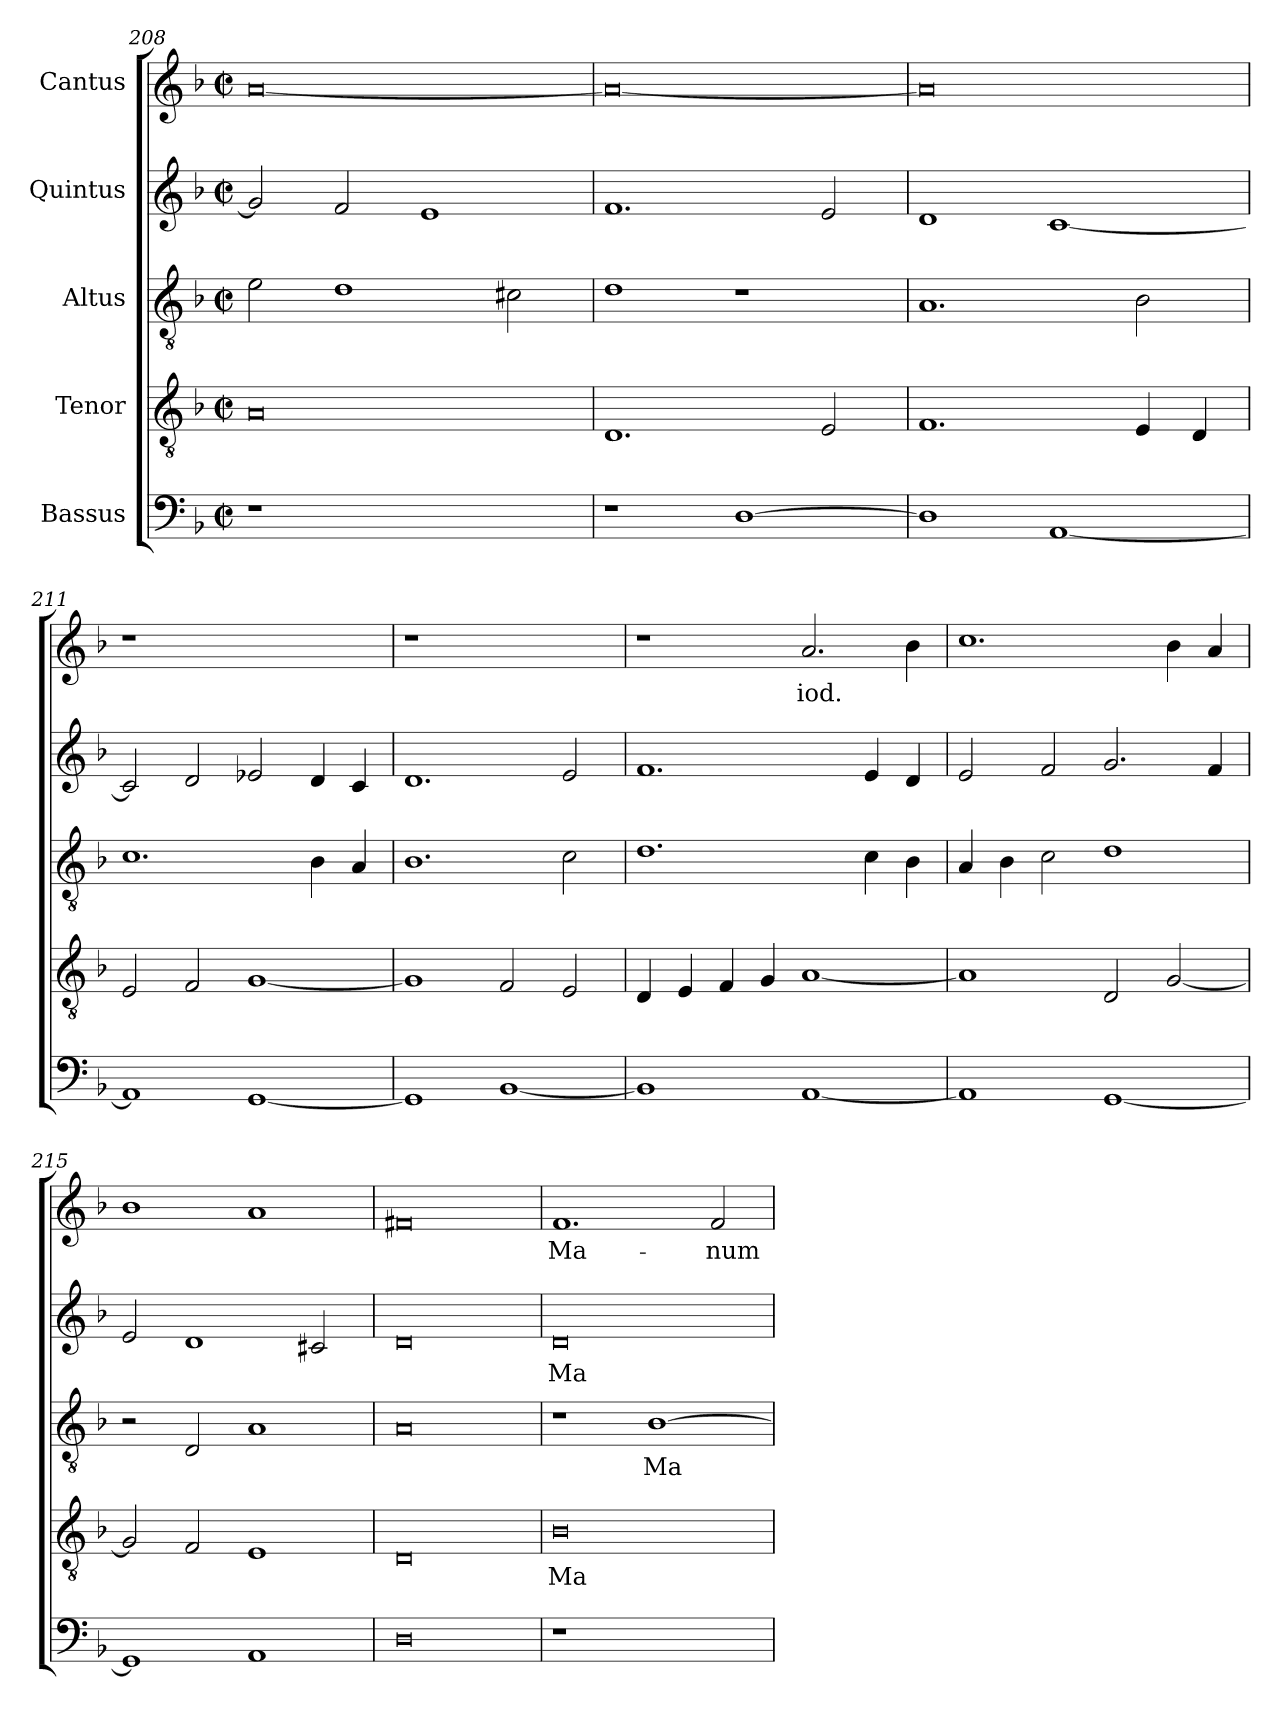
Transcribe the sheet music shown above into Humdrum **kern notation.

**kern	**kern	**text	**kern	**text	**kern	**text	**kern	**text
*part5	*part4	*part4	*part3	*part3	*part2	*part2	*part1	*part1
*staff5	*staff4	*staff4	*staff3	*staff3	*staff2	*staff2	*staff1	*staff1
*I"Bassus	*I"Tenor	*	*I"Altus	*	*I"Quintus	*	*I"Cantus	*
*clefF4	*clefGv2	*	*clefGv2	*	*clefG2	*	*clefG2	*
*k[b-]	*k[b-]	*	*k[b-]	*	*k[b-]	*	*k[b-]	*
*F:	*F:	*	*F:	*	*F:	*	*F:	*
*M2/2	*M2/2	*	*M2/2	*	*M2/2	*	*M2/2	*
*met(c|)	*met(c|)	*	*met(c|)	*	*met(c|)	*	*met(c|)	*
=208	=208	=208	=208	=208	=208	=208	=208	=208
1r	0A	.	2e\	.	2g/]	.	[0a	.
.	.	.	1d	.	2f/	.	.	.
1ryy	.	.	.	.	1e	.	.	.
.	.	.	2c#X\	.	.	.	.	.
!!LO:LB:g=z
=209	=209	=209	=209	=209	=209	=209	=209	=209
1r	1.D	.	1d	.	1.f	.	0a_	.
[1D	.	.	1r	.	.	.	.	.
.	2E/	.	.	.	2e/	.	.	.
=210	=210	=210	=210	=210	=210	=210	=210	=210
1D]	1.F	.	1.A	.	1d	.	0a]	.
[1AA	.	.	.	.	[1c	.	.	.
.	4E/	.	2B-\	.	.	.	.	.
.	4D/	.	.	.	.	.	.	.
=211	=211	=211	=211	=211	=211	=211	=211	=211
1AA]	2E/	.	1.c	.	2c/]	.	1r	.
.	2F/	.	.	.	2d/	.	.	.
[1GG	[1G	.	.	.	2e-X/	.	1ryy	.
.	.	.	4B-\	.	4d/	.	.	.
.	.	.	4A/	.	4c/	.	.	.
=212	=212	=212	=212	=212	=212	=212	=212	=212
1GG]	1G]	.	1.B-	.	1.d	.	1r	.
[1BB-	2F/	.	.	.	.	.	1ryy	.
.	2E/	.	2c\	.	2e/	.	.	.
=213	=213	=213	=213	=213	=213	=213	=213	=213
1BB-]	4D/	.	1.d	.	1.f	.	1r	.
.	4E/	.	.	.	.	.	.	.
.	4F/	.	.	.	.	.	.	.
.	4G/	.	.	.	.	.	.	.
!	!	!	!	!	!	!	!	!LO:LY:b
[1AA	[1A	.	.	.	.	.	2.a/	iod.
.	.	.	4c\	.	4e/	.	.	.
.	.	.	4B-\	.	4d/	.	4b-\	.
=214	=214	=214	=214	=214	=214	=214	=214	=214
1AA]	1A]	.	4A/	.	2e/	.	1.cc	.
.	.	.	4B-\	.	.	.	.	.
.	.	.	2c\	.	2f/	.	.	.
[1GG	2D/	.	1d	.	2.g/	.	.	.
.	[2G/	.	.	.	.	.	4b-\	.
.	.	.	.	.	4f/	.	4a/	.
=215	=215	=215	=215	=215	=215	=215	=215	=215
1GG]	2G/]	.	2r	.	2e/	.	1b-	.
.	2F/	.	2D/	.	1d	.	.	.
1AA	1E	.	1A	.	.	.	1a	.
.	.	.	.	.	2c#X/	.	.	.
=216	=216	=216	=216	=216	=216	=216	=216	=216
0D	0D	.	0A	.	0d	.	0f#X	.
!!LO:LB:g=z
=217	=217	=217	=217	=217	=217	=217	=217	=217
!	!	!LO:LY:b	!	!	!	!LO:LY:b	!	!LO:LY:b
1r	0B-	Ma-	1r	.	0d	Ma-	1.f	Ma-
!	!	!	!	!LO:LY:b	!	!	!	!
1ryy	.	.	[1B-	Ma-	.	.	.	.
!	!	!	!	!	!	!	!	!LO:LY:b
.	.	.	.	.	.	.	2f/	-num
=	=	=	=	=	=	=	=	=
*-	*-	*-	*-	*-	*-	*-	*-	*-
